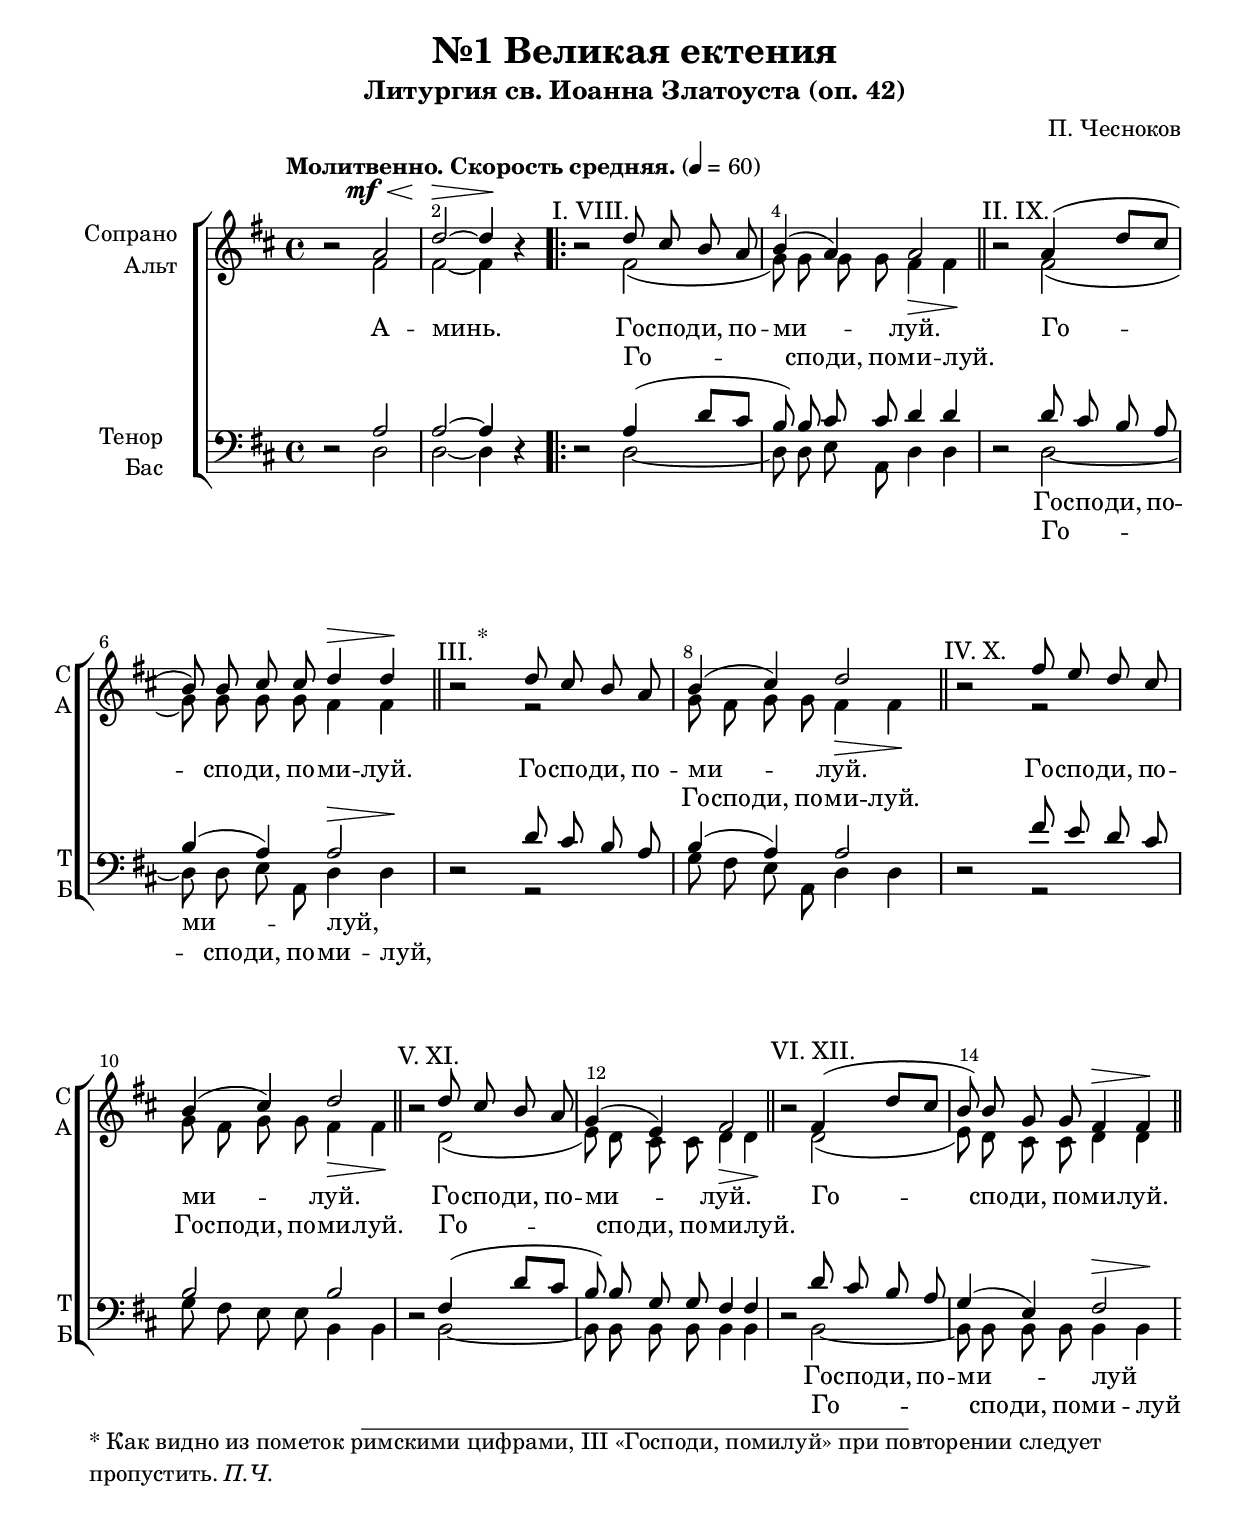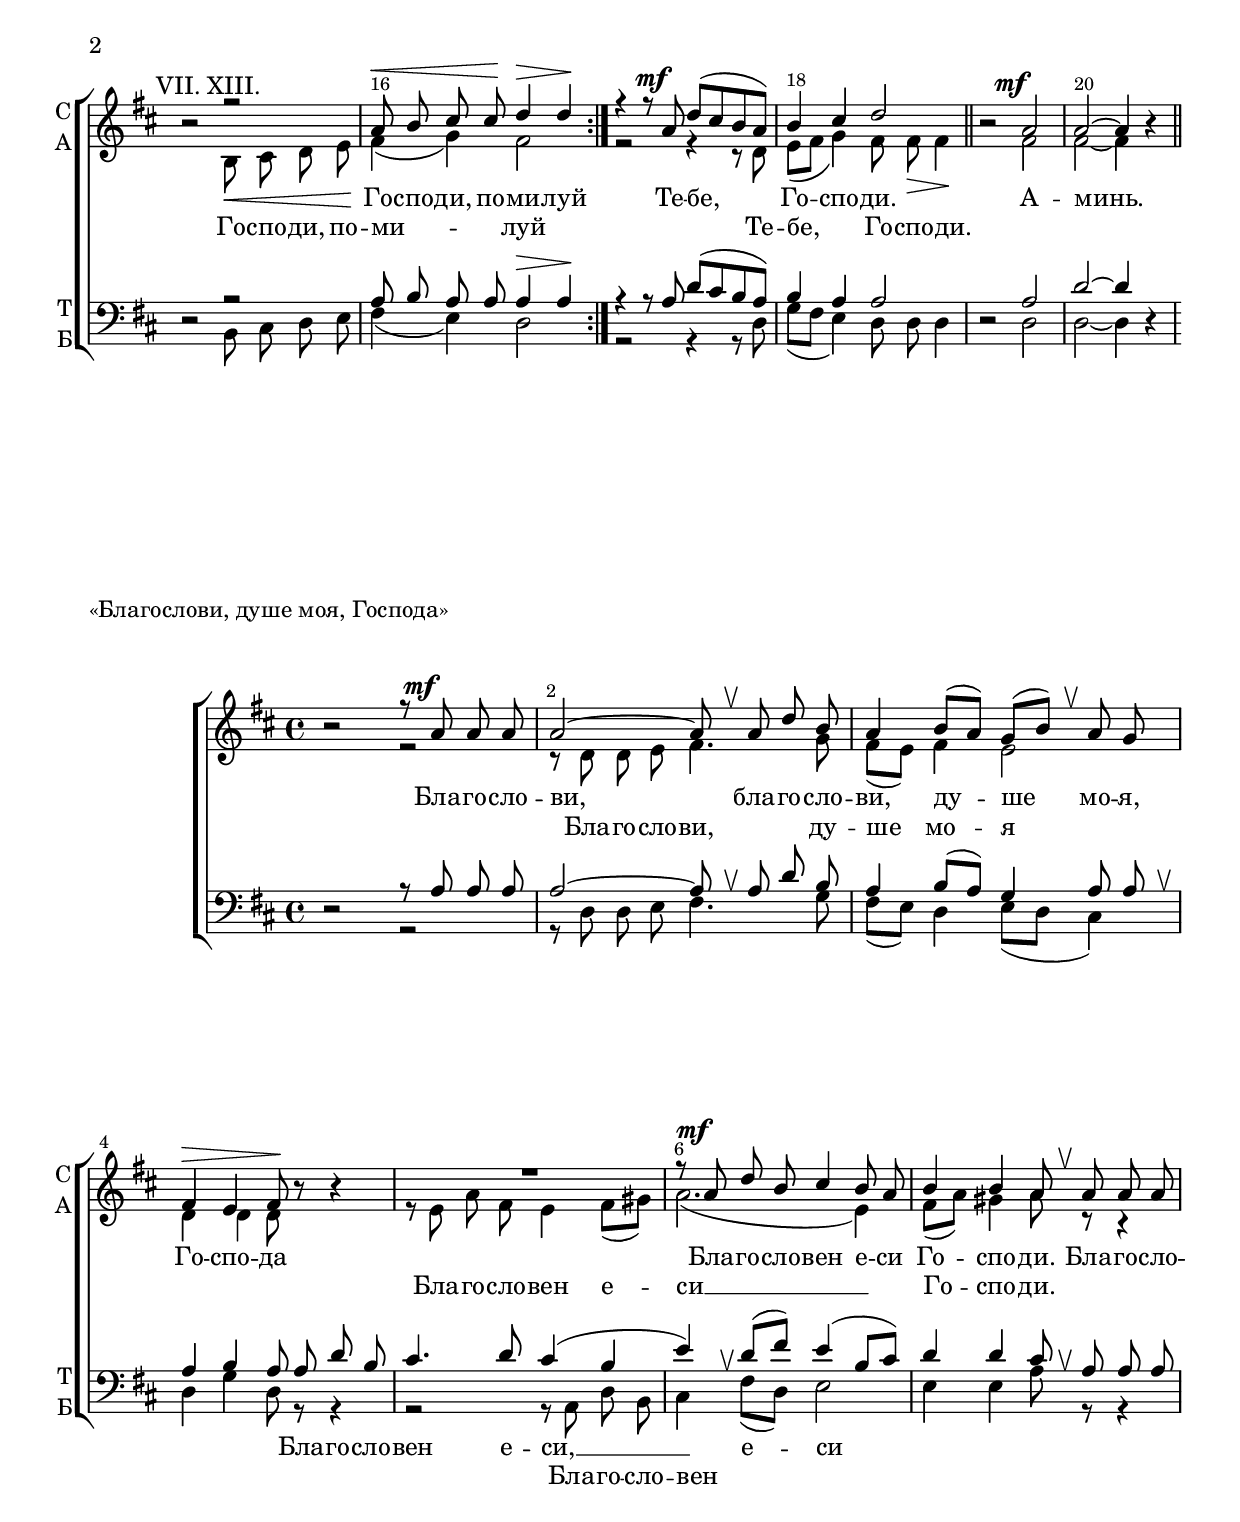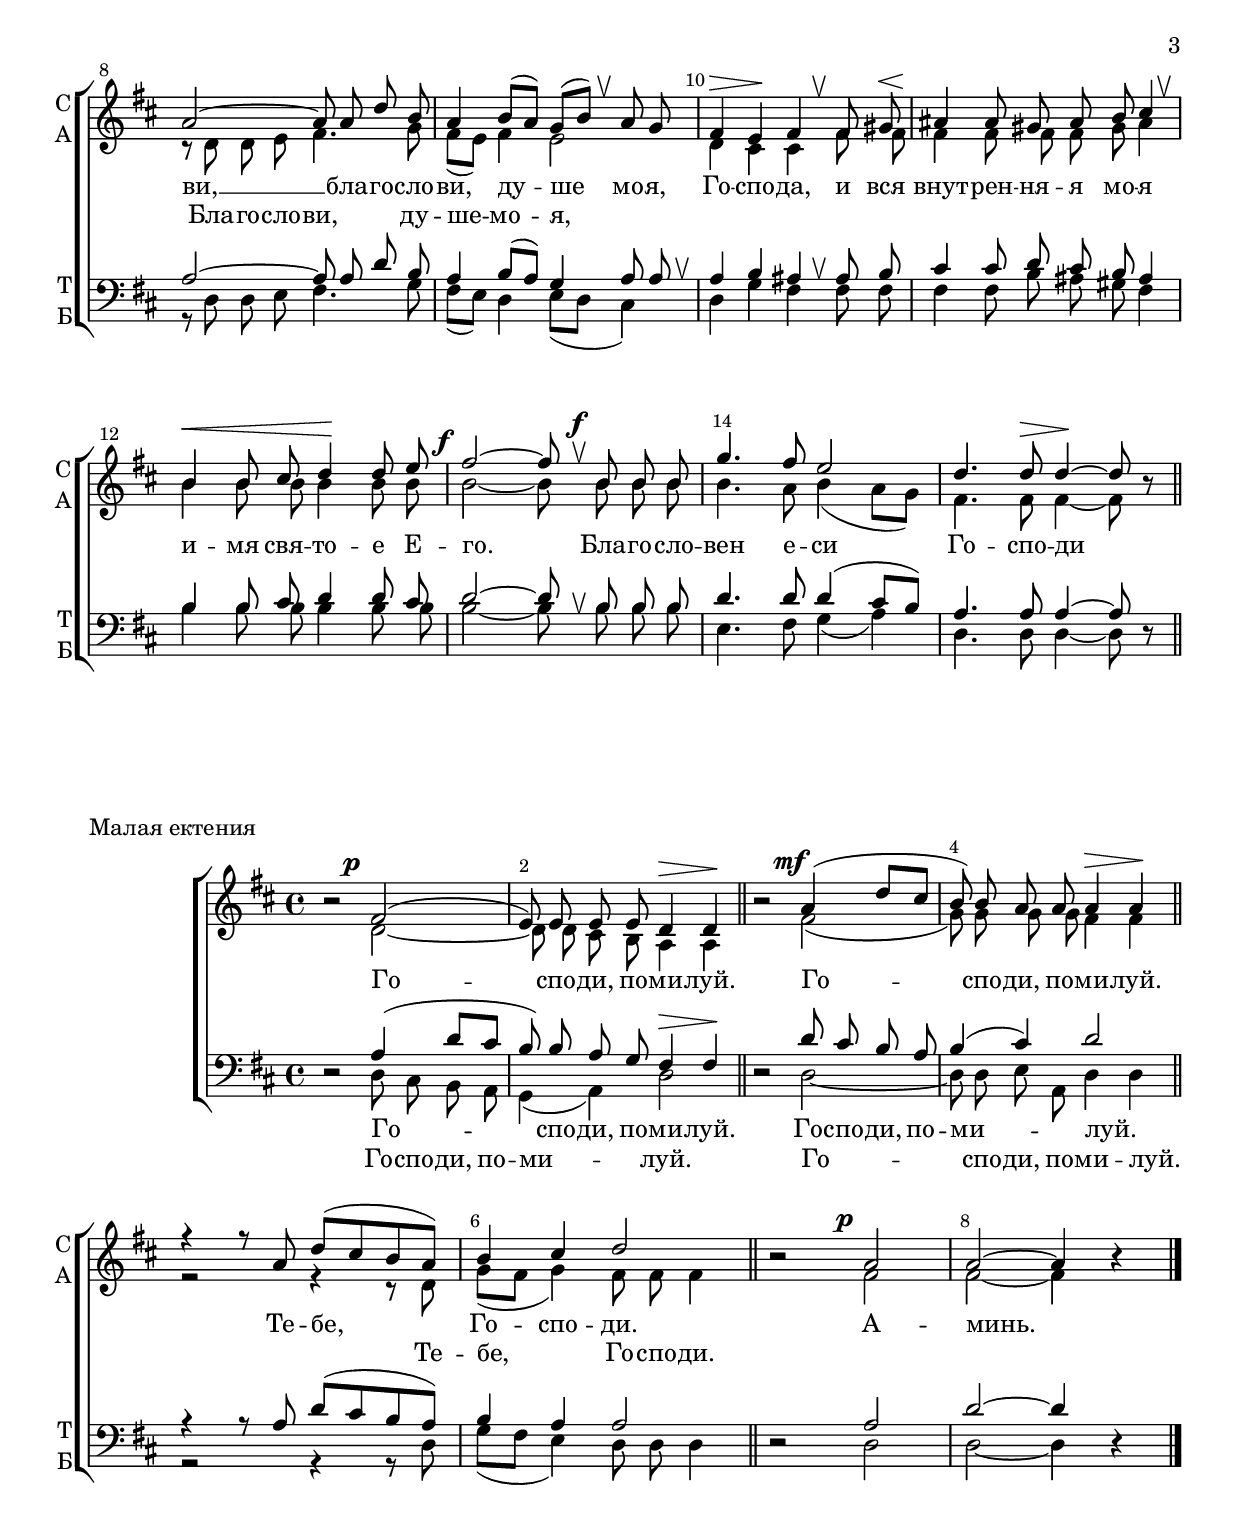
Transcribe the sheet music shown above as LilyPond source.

\version "2.24.0"

% закомментируйте строку ниже, чтобы получался pdf с навигацией
%#(ly:set-option 'point-and-click #f)
#(ly:set-option 'midi-extension "mid")
#(ly:set-option 'embed-source-code #t) % внедряем исходник как аттач к pdf
#(set-default-paper-size "a4")
%#(set-global-staff-size 18)


\header {
  subtitle = "Литургия св. Иоанна Златоуста (оп. 42)"
  title = "№1 Великая ектения"
  composer = "П. Чесноков"
  %opus = "оп. 42"
  % Удалить строку версии LilyPond 
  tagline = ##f
}


abr = { \break }
%abr = \tag #'BR { \break }
abr = {}

pbr = { \pageBreak }
%pbr = {}

% alternative breathe
breathess = { \once \override BreathingSign.text = \markup { \musicglyph #"scripts.tickmark" } \breathe }
breathes = { \once \override BreathingSign.text = \markup { \musicglyph #"scripts.upbow" } \breathe }

melon = { \set melismaBusyProperties = #'() }

meloff = { \unset melismaBusyProperties }
solo = ^\markup\italic"Соло"
tutti =  ^\markup\italic"tutti"

co = \cadenzaOn
cof = \cadenzaOff
cb = { \cadenzaOff \bar "||" }
cbr = { \bar "" }
cbar = { \cadenzaOff \bar "|" \cadenzaOn }
stemOff = { \hide Staff.Stem }
nat = { \once \hide Accidental }
%stemOn = { \unHideNotes Staff.Stem }



% alternative partial - for repeats
partiall = { \set Timing.measurePosition = #(ly:make-moment -1/4) }

% compress multi-measure rests
multirests = { \override MultiMeasureRest.expand-limit = #1 \set Score.skipBars = ##t }

% mark with numbers in squares
squaremarks = {  \set Score.rehearsalMarkFormatter = #format-mark-box-numbers }

% move dynamics a bit left (to be not up/under the note, but before)
placeDynamicsLeft = { \override DynamicText.X-offset = #-2.5 }

% make music onevoice in V1 and V3, and hide it in V2, V4
all = #(define-music-function (rest) (ly:music?)
        #{
          \tag #'(V1 V3) { \once \override Rest.voiced-position=0 $rest }
          \tag #'(V2 V4) { \once \hide $rest }
         #})

%make visible number of every 2-nd bar
secondbar = {
  \override Score.BarNumber.break-visibility = #end-of-line-invisible
  \override Score.BarNumber.X-offset = #1
  \override Score.BarNumber.self-alignment-X = #LEFT
  \set Score.barNumberVisibility = #(every-nth-bar-number-visible 2)
}

global = {
  \secondbar
  \multirests
  \placeDynamicsLeft
  
  \key d \major
  \time 4/4
  \autoBeamOff
}

sopvoice = \relative c'' {
  \global
  \dynamicUp
  \tempo "Молитвенно. Скорость средняя." 4=60
   r2 a\mf\< |
  d2~\> 4\!  r |
  \repeat volta 2 {
    \textMark "I. VIII."   r2  d8 cis b a |
    b4( a) a2 \section \abr
    \textMark "II. IX."  r2 a4( d8[ cis] 
    b8) b cis cis d4\> d\! \section
    \once \override Score.Footnote.annotation-line = ##f
   \footnote "*" #'( 0.25 . 0.25 ) \markup \wordwrap { * Как видно из пометок римскими цифрами, III «Господи, помилуй» при повторении следует пропустить. \italic "П.Ч."}
   \textMark "III."  r2 d8 cis b a | \abr
    
    b4( cis) d2 \section
    \textMark "IV. X."  r2 fis8 e d cis |
    b4( cis) d2 \section  \abr
    
    \textMark "V. XI." r2 d8 cis b a |
    g4( e) fis2 \section |
    \textMark "VI. XII."  r2 fis4( d'8[ cis] | \abr
    
    %page 2
    b8) b g g fis4\> fis\! \section |
    \textMark "VII. XIII." \all r2 r |
    a8 \< b cis cis\! d4\> d\!  \abr
  }
  
  r4 r8 a\mf d[( cis b a]) |
  b4 cis d2 \section
  r2 a2\mf |
  a~ 4  r4 \section
}
  
  soprano_blagoslovi = \relative c'' {
      \global
  \dynamicUp
  
  %\textMark "«Благослови, душе моя, Господа»"
   r2 r8 a8\mf a a |
  a2~ 8 \breathes a d b |
  a4 b8[( a]) g[( b]) \breathes a g | \abr
  
  fis4\> e fis8\!  r8  r4 
  R1 |  
  r8 a\mf d b cis4 b8 a | \abr
  
  b4 b a8\breathes a a a |
  a2~ 8 a d b |
  a4 b8[( a]) g[( b]) \breathes a g | \abr
  
  % page 3
  fis4\> e\! fis \breathes fis8 gis\< |
  ais4\! ais8 gis ais b cis4 \breathes |
  b4\< b8 cis d4\! d8 e | \abr
  
  fis2\f~ 8 \breathes b,\f b b |
  g'4. fis8 e2 |
  d4. d8\> d4\!~ 8 r8 \bar "||" 
  
  }
  
  soprano_ektenija = \relative c'' {
      \global
  \dynamicUp
  
  %\textMark "Малая ектения"
   r2 fis,2\p( |
  e8) e e e d4\> d\! \bar "||"
   r2 a'4\mf( d8[ cis] |
  b8) b a a a4\> a\! \bar "||" \abr
  
  r4 r8 a d[( cis b a]) |
  b4 cis d2 \bar "||"
   r2 a2\p |
  a2~ 4  r \bar "|."
}


altvoice = \relative c' {
  \global
  \dynamicDown
   r2 \once \hide DynamicText fis2\mf |
  fis~ 4  r |
  \repeat volta 2 {
     r2 fis( |
    g8) g g g fis4\> fis\! |
    
     r2 fis( |
    g8) g g g fis4 fis |
     r2 r |
    
    g8 fis g g fis4\> fis\! |
     r2 r |
    g8 fis g g fis4\> fis\! |
    
     r2 d( |
    e8) d cis cis d4\> d\! |
     r2 d( |
    
    %page 2
    e8) d cis cis d4 d |
     r2 b8\< cis d e\! |
    fis4( g) fis2 
    }
    
    r2 r4 r8 d |
    e[( fis] g4) fis8 fis\> fis4\! |
     r2 fis2 |
    fis~ 4  r
    
 }
  
  alt_blagoslovi = \relative c' {   
      \global
  \dynamicDown
      %благослови...
       r2 r |
      r8 d d e fis4. g8 |
      fis[( e]) fis4 e2
      
      d4 d d8  r8  r4 |
      r8 e a fis e4 fis8[( gis]) |
      a2.( e4) |
      
      fis8[( a]) gis4 a8 r r4 |
      r8 d, d e fis4. g8 |
      fis[( e]) fis4 e2 |
      
      %page 3
      d4 cis cis fis8 fis |
      fis4 fis8 fis fis gis ais4 |
      b4 b8 b b4 b8 b |
      
      b2~8 b b b |
      b4. a8 b4( a8[ g]) |
      fis4. fis8 fis4~8  r
      
       }
  
  alt_ektenija = \relative c' {   
      \global
  \dynamicDown
  
        %малая ектения
       r2 d2~ |
      8 d cis b a4 a |
       r2 fis'2( |
      g8) g g g fis4 fis |
      
      r2 r4 r8 d |
      g[( fis] g4) fis8 fis fis4 |
       r2 fis |
      fis~4  r
}


tenorvoice = \relative c' {
  \global
  \dynamicUp
  
   r2 a |
  a~ 4  r
  \repeat volta 2 {
     r2 a4( d8[ cis] |
    b8) b cis cis d4 d |
    
     r2 d8 cis b a |
    b4( a) a2 |
     r2 d8 cis b a |
    
    b4( a) a2 |
     r2 fis'8 e d cis |
    b2 b |
    
     r2 fis4( d'8[ cis] |
    b) b g g fis4 fis |
     r2 d'8 cis b a |
    
    %page 2
    g4( e) fis2 |
     r2 r |
    a8 b a a  a4\> a\!
  }
  
  r4 r8 a d[( cis b a]) |
  b4 a a2 |
   r2 a2 d~ 4 r
   
   }
  
  tenor_blagoslovi = \relative c' {
    \global
  \dynamicUp
  %благослови...
   r2 r8 a a a |
  a2~8 \breathes a d b |
  a4 b8[( a]) g4 a8 a |
  
  a4 b a8 a d b |
  cis4. d8 cis4( b |
  e) \breathes d8[( fis]) e4( b8[ cis]) |
  
  d4 d cis8 \breathes a a a |
  a2~8 a d b |
  a4 b8[( a]) g4 a8 a |
  
  %page 3
  a4 b ais \breathes ais8 b |
  cis4 cis8 d cis b ais4 |
  b b8 cis d4 d8 cis |
  
  d2~8 \breathes b8 b b |
  d4. d8 d4( cis8[ b]) |
  a4. a8 a4~8  r |
  
     }
  
  tenor_ektenija = \relative c' {
    \global
  \dynamicUp
  
  %малая ектения
   r2 a4( d8[ cis] |
  b) b a g fis4\> fis\! |
   r2 d'8 cis b a |
  b4( cis) d2 |
  
  r4 r8 a d[( cis b a]) |
  b4 a a2 |
   r2 a |
  d2~4  r
  
}


bassvoice = \relative c {
  \global
  \dynamicUp
   r2 d |
  d~ 4  r
  \repeat volta 2 {
     r2 d~ |
    8 d e a, d4 d |
    
     r2 d~ |
    8 d e a, d4\> d\! |
     r2 r |
    
    g8 fis e a, d4 d |
     r2 r |
    g8 fis e e b4 b |
    
     r2 b~ |
    8 b b b b4 b |
     r2 b~ |
    
    % page 2
    8 b b b b4\> b\! |
     r2 b8 cis d e |
    fis4( e) d2
  }
  
  r2  r4 r8 d |
  g[( fis] e4) d8 d d4 |
   r2 d2 |
  d~ 4  r
  
  }
  
  bass_blagoslovi = \relative c {
    \global
  \dynamicUp
   %благослови...
    r2 r |
   r8 d d e fis4. g8 |
   fis8[( e]) d4 e8[( d] cis4) \breathes |
   
   d4 g d8 r r4 |
   r2 r8 a d b |
   cis4 fis8[( d]) e2 |
   
   e4 e a8 r r4 |
   r8 d, d e fis4. g8 |
   fis[( e]) d4 e8[( d] cis4) \breathes
   
   %page 3
   d4 g fis fis8 fis |
   fis4 fis8 b ais gis fis4 |
   b4 b8 b b4 b8 b |
   
   b2~8 b8 b b |
   e,4. fis8 g4( a) |
   d,4. d8 d4~8  r
   
     }
  
  bass_ektenija = \relative c {
    \global
  \dynamicUp
   
   %малая ектения
    r2 d8 cis b a |
   g4( a) d2 |
    r2 d~ |
   8 d e a, d4 d |
   
   r2 r4 r8 d |
   g[( fis] e4) d8 d d4 |
    r2 d |
   d~4  r
   
   
}


lyricssop   = \lyricmode {
А -- минь. Го -- спо -- ди, по -- ми -- луй.
Го -- спо -- ди, по -- ми -- луй. Го -- спо -- ди, по --
ми -- луй. Го -- спо -- ди, по -- ми -- луй.
Го -- спо -- ди, по -- ми -- луй. Го -- 
спо -- ди, по -- ми -- луй. Го -- спо -- ди, по -- ми -- луй
Те -- бе, Го -- спо -- ди. А -- минь.
}

blagoslovi_sopl = \lyricmode {

Бла -- го -- сло -- ви, бла -- го -- сло -- ви, ду -- ше мо -- я,
Го -- спо --  да
Бла -- го -- сло -- вен е -- си
Го -- спо -- ди. Бла -- го -- сло -- ви, __ бла -- го -- сло -- ви, ду -- ше мо -- я,
Го -- спо -- да, и вся внут -- рен -- ня -- я мо -- я и -- мя свя -- то -- е Е --
го. Бла -- го -- сло -- вен е -- си Го -- спо -- ди

}

ektenija_sopl = \lyricmode {

Го -- спо -- ди, по -- ми -- луй.
Го -- спо -- ди, по -- ми -- луй.
Те -- бе, Го -- спо -- ди.
А -- минь.
}

lyricsalt   = \lyricmode {
_ _ Го -- спо -- ди, по -- ми -- луй.
_ _ _ _ _ _ Го -- спо -- ди, по --
ми -- луй. Го -- спо -- ди, по -- ми -- луй.
Го -- спо -- ди, по -- ми -- луй. _
_ _ _ _ _ Го -- спо -- ди, по -- ми -- луй
Те -- бе, Го -- спо -- ди. _ _

}

blagoslovi_altl = \lyricmode {


Бла -- го -- сло -- ви, ду -- ше мо -- я
_ _ _
Бла -- го -- сло -- вен е -- си __
Го -- спо -- ди. Бла -- го -- сло -- ви, ду -- ше -- мо -- я,
 _ _ _ _ _ _ _ _ _ _ _ _ _ _ _ _ _ %Го -- спо -- да, и вся внут -- рен -- ня -- я мо -- я и -- мя свя -- то -- е Е --
 _ _ _ _ _ _ _ _ _ _ %го. Бла -- го -- сло -- вен е -- си Го -- спо -- ди
 
 }

ektenija_altl = \lyricmode {
 _ _ _ _ _ _ %Го -- спо -- ди, по -- ми -- луй.
_ _ _ _ _ _ %Го -- спо -- ди, по -- ми -- луй.
Те -- бе, Го -- спо -- ди.
}

 lyricstenor  = \lyricmode {
_ _ _ _ _ _ _ _
Го -- спо -- ди, по -- ми -- луй,

_ _ _ _ _ _
_ _ _ _ _ _
_ _ _ _ _ _

Го -- спо -- ди, по -- ми --   луй
   
_ _ _ _ _ _
_ _ _ _ _  _ _

}

blagoslovi_tenl = \lyricmode {

_ _ _ _ _ _ _ _
_ _ _ _ _ _ _ 
 Бла -- го -- сло -- вен е -- си, __ е -- си

 _ _ _ _ _ _ _ _ _ _ _ _ _ _ _ %Го -- спо -- ди. Бла -- го -- сло -- ви, бла -- го -- сло -- ви, ду -- ше мо -- я,
 _ _ _ _ _ _ _ _ _ _ _ _ _ _ _ _ _ %Го -- спо -- да, и вся внут -- рен -- ня -- я мо -- я и -- мя свя -- то -- е Е --
 _ _ _ _ _ _ _ _ _ _ %го. Бла -- го -- сло -- вен е -- си Го -- спо -- ди
 
  _ _ _ _ _ _
  
  }

ektenija_tenl = \lyricmode {
  
Го -- спо -- ди, по -- ми -- луй.
Го -- спо -- ди, по -- ми -- луй.
_ _ _ _ _
_ _

}

 lyricsbass  = \lyricmode {
_ _ _ _ _ _ _ _
Го -- спо -- ди, по -- ми -- луй,

_ _ _ _ _ _
_ _ _ _ _ _
_ _ _ _ _ _

Го -- спо -- ди, по -- ми --    луй
   
_ _ _ _ _ _
_ _ _ _ _

}

blagoslovi_bassl = \lyricmode {

_ _
_ _ _ _ _ _ _ _
 _ 
 Бла -- го -- сло -- вен _ _
 _ _ _ _ _ _ _ _ _ _ _ %Го -- спо -- ди. Бла -- го -- сло -- ви, ду -- ше -- мо -- я,
 _ _ _ _ _ _ _ _ _ _ _ _ _ _ _ _ _ %Го -- спо -- да, и вся внут -- рен -- ня -- я мо -- я и -- мя свя -- то -- е Е --
 _ _ _ _ _ _ _ _ _ _ %го. Бла -- го -- сло -- вен е -- си Го -- спо -- ди
 
 }

ektenija_bassl = \lyricmode {
 Го -- спо -- ди, по -- ми -- луй.
Го -- спо -- ди, по -- ми -- луй.
_ _ _ _ _
_ _

}


  \paper {
    top-margin = 15
    left-margin = 15
    right-margin = 10
    bottom-margin = 35
    indent = 20
    ragged-bottom = ##f
    %  system-separator-markup = \slashSeparator
    
  }


\bookpart {

  \score {
    %  \transpose c bes {
    %  \removeWithTag #'BR
    \new ChoirStaff <<
      \new Staff = "upstaff" \with {
        instrumentName = \markup { \right-column { "Сопрано" "Альт"  } }
        shortInstrumentName = \markup { \right-column { "С" "А"  } }
        midiInstrument = "voice oohs"
        %        \RemoveEmptyStaves
      } <<
        \new Voice = "soprano" { \voiceOne  \keepWithTag #'V1 \sopvoice }
        \new Voice  = "alto" { \voiceTwo  \keepWithTag #'V2 \altvoice }
      >> 
      
      % \new Lyrics \with {alignAboveContext = "upstaff"} \lyricsto "soprano" \lyricssop
      \new Lyrics \lyricsto "soprano" { \lyricssop }
      \new Lyrics \lyricsto "alto" { \lyricsalt }
      % alternative lyrics above up staff
      
      \new Staff = "downstaff" \with {
        instrumentName = \markup { \right-column { "Тенор" "Бас" } }
        shortInstrumentName = \markup { \right-column { "Т" "Б" } }
        midiInstrument = "voice oohs"
      } <<
        \new Voice = "tenor" { \voiceOne \clef bass  \keepWithTag #'V3 \tenorvoice }
        \new Voice = "bass" { \voiceTwo  \keepWithTag #'V4 \bassvoice }
      >>
      
%           \new Lyrics \with {alignAboveContext = "downstaff"} \lyricsto "tenor" \lyricstenor
      \new Lyrics  \lyricsto "tenor" \lyricstenor
      \new Lyrics \lyricsto "bass" \lyricsbass
    >>
    %  }  % transposeµ
    \layout {
      %    #(layout-set-staff-size 20)
      \context {
        \Score
      }
      \context {
        \Staff
        %        \RemoveEmptyStaves
        %        \RemoveAllEmptyStaves
        \consists Merge_rests_engraver
      }
      %Metronome_mark_engraver
    }
    \midi {
      \tempo 4=90
    }
  }
  
    \score {
      \header { piece =  "«Благослови, душе моя, Господа»" }
    %  \transpose c bes {
    %  \removeWithTag #'BR
    \new ChoirStaff <<
      \new Staff = "upstaff" \with {
        shortInstrumentName = \markup { \right-column { "С" "А"  } }
        midiInstrument = "voice oohs"
        %        \RemoveEmptyStaves
      } <<
        \new Voice = "soprano" { \voiceOne  \keepWithTag #'V1 \soprano_blagoslovi }
        \new Voice  = "alto" { \voiceTwo  \keepWithTag #'V2 \alt_blagoslovi }
      >> 
      
      % \new Lyrics \with {alignAboveContext = "upstaff"} \lyricsto "soprano" \lyricssop
      \new Lyrics \lyricsto "soprano" { \blagoslovi_sopl }
      \new Lyrics \lyricsto "alto" { \blagoslovi_altl }
      % alternative lyrics above up staff
      
      \new Staff = "downstaff" \with {
        shortInstrumentName = \markup { \right-column { "Т" "Б" } }
        midiInstrument = "voice oohs"
      } <<
        \new Voice = "tenor" { \voiceOne \clef bass  \keepWithTag #'V3 \tenor_blagoslovi }
        \new Voice = "bass" { \voiceTwo  \keepWithTag #'V4 \bass_blagoslovi }
      >>
      
%           \new Lyrics \with {alignAboveContext = "downstaff"} \lyricsto "tenor" \lyricstenor
      \new Lyrics  \lyricsto "tenor" \blagoslovi_tenl
      \new Lyrics \lyricsto "bass" \blagoslovi_bassl
    >>
    %  }  % transposeµ
    \layout {
      %    #(layout-set-staff-size 20)
      \context {
        \Score
      }
      \context {
        \Staff
        %        \RemoveEmptyStaves
        %        \RemoveAllEmptyStaves
        \consists Merge_rests_engraver
      }
      %Metronome_mark_engraver
    }
    \midi {
      \tempo 4=90
    }
  }
  
      \score {
        \header { piece = "Малая ектения" }
    %  \transpose c bes {
    %  \removeWithTag #'BR
    \new ChoirStaff <<
      \new Staff = "upstaff" \with {
        shortInstrumentName = \markup { \right-column { "С" "А"  } }
        midiInstrument = "voice oohs"
        %        \RemoveEmptyStaves
      } <<
        \new Voice = "soprano" { \voiceOne  \keepWithTag #'V1 \soprano_ektenija }
        \new Voice  = "alto" { \voiceTwo  \keepWithTag #'V2 \alt_ektenija }
      >> 
      
      % \new Lyrics \with {alignAboveContext = "upstaff"} \lyricsto "soprano" \lyricssop
      \new Lyrics \lyricsto "soprano" { \ektenija_sopl }
      \new Lyrics \lyricsto "alto" { \ektenija_altl }
      % alternative lyrics above up staff
      
      \new Staff = "downstaff" \with {
        shortInstrumentName = \markup { \right-column { "Т" "Б" } }
        midiInstrument = "voice oohs"
      } <<
        \new Voice = "tenor" { \voiceOne \clef bass  \keepWithTag #'V3 \tenor_ektenija }
        \new Voice = "bass" { \voiceTwo  \keepWithTag #'V4 \bass_ektenija }
      >>
      
%           \new Lyrics \with {alignAboveContext = "downstaff"} \lyricsto "tenor" \lyricstenor
      \new Lyrics  \lyricsto "tenor" \ektenija_tenl
      \new Lyrics \lyricsto "bass" \ektenija_bassl
    >>
    %  }  % transposeµ
    \layout {
      %    #(layout-set-staff-size 20)
      \context {
        \Score
      }
      \context {
        \Staff
        %        \RemoveEmptyStaves
        %        \RemoveAllEmptyStaves
        \consists Merge_rests_engraver
      }
      %Metronome_mark_engraver
    }
    \midi {
      \tempo 4=90
    }
  }

}

   